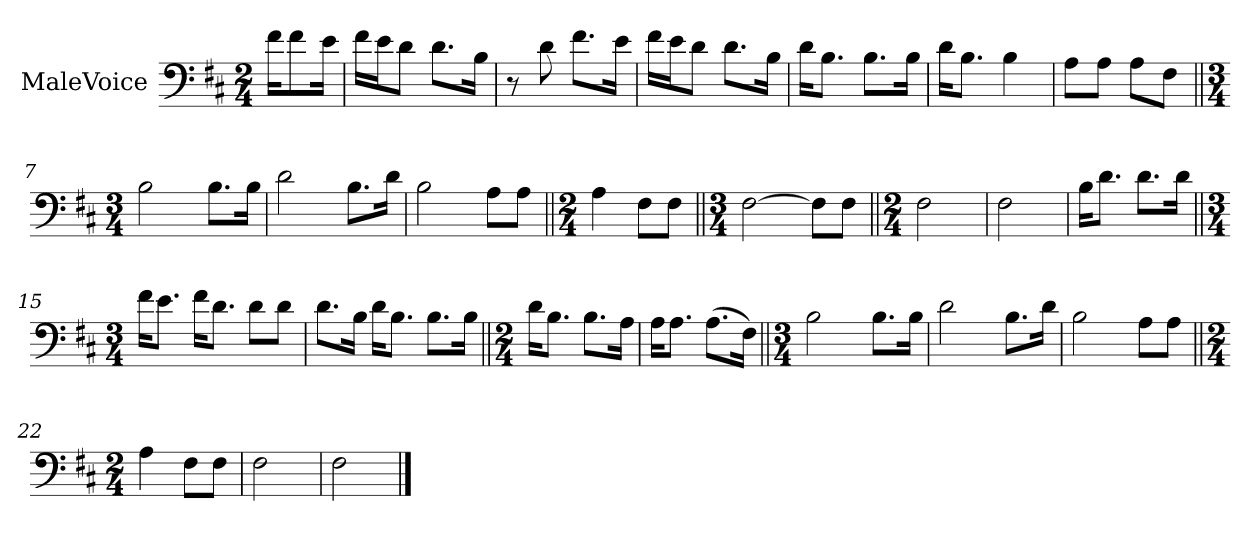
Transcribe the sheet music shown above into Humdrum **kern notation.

**kern
*part1
*staff1
*I"MaleVoice
*clefF4
*k[f#c#]
*M2/4
*MM112
=
16f#\KL
8f#\
16e\Jk
=1
16f#\LL
16e\J
8d\J
8.d\L
16B\Jk
=2
8r
8d
8.f#\L
16e\Jk
=3
16f#\LL
16e\J
8d\J
8.d\L
16B\Jk
=4
16d\KL
8.B\J
8.B\L
16B\Jk
=5
16d\KL
8.B\J
4B
=6
8A\L
8A\J
8A\L
8F#\J
=7||
*M3/4
*MM152
2B
8.B\L
16B\Jk
=8
2d
8.B\L
16d\Jk
=9
2B
8A\L
8A\J
=10||
*M2/4
4A
8F#\L
8F#\J
=11||
*M3/4
[2F#
8F#\L]
8F#\J
=12||
*M2/4
2F#
=13
2F#
=14
*MM112
16B\KL
8.d\J
8.d\L
16d\Jk
=15||
*M3/4
16f#\KL
8.e\J
16f#\KL
8.d\J
8d\L
8d\J
=16
8.d\L
16B\Jk
16d\KL
8.B\J
8.B\L
16B\Jk
=17||
*M2/4
16d\KL
8.B\J
8.B\L
16A\Jk
=18
16A\KL
8.A\J
(8.A\L
16F#\Jk)
=19||
*M3/4
*MM152
2B
8.B\L
16B\Jk
=20
2d
8.B\L
16d\Jk
=21
2B
8A\L
8A\J
=22||
*M2/4
4A
8F#\L
8F#\J
=23
2F#
=24
2F#
==
*-
